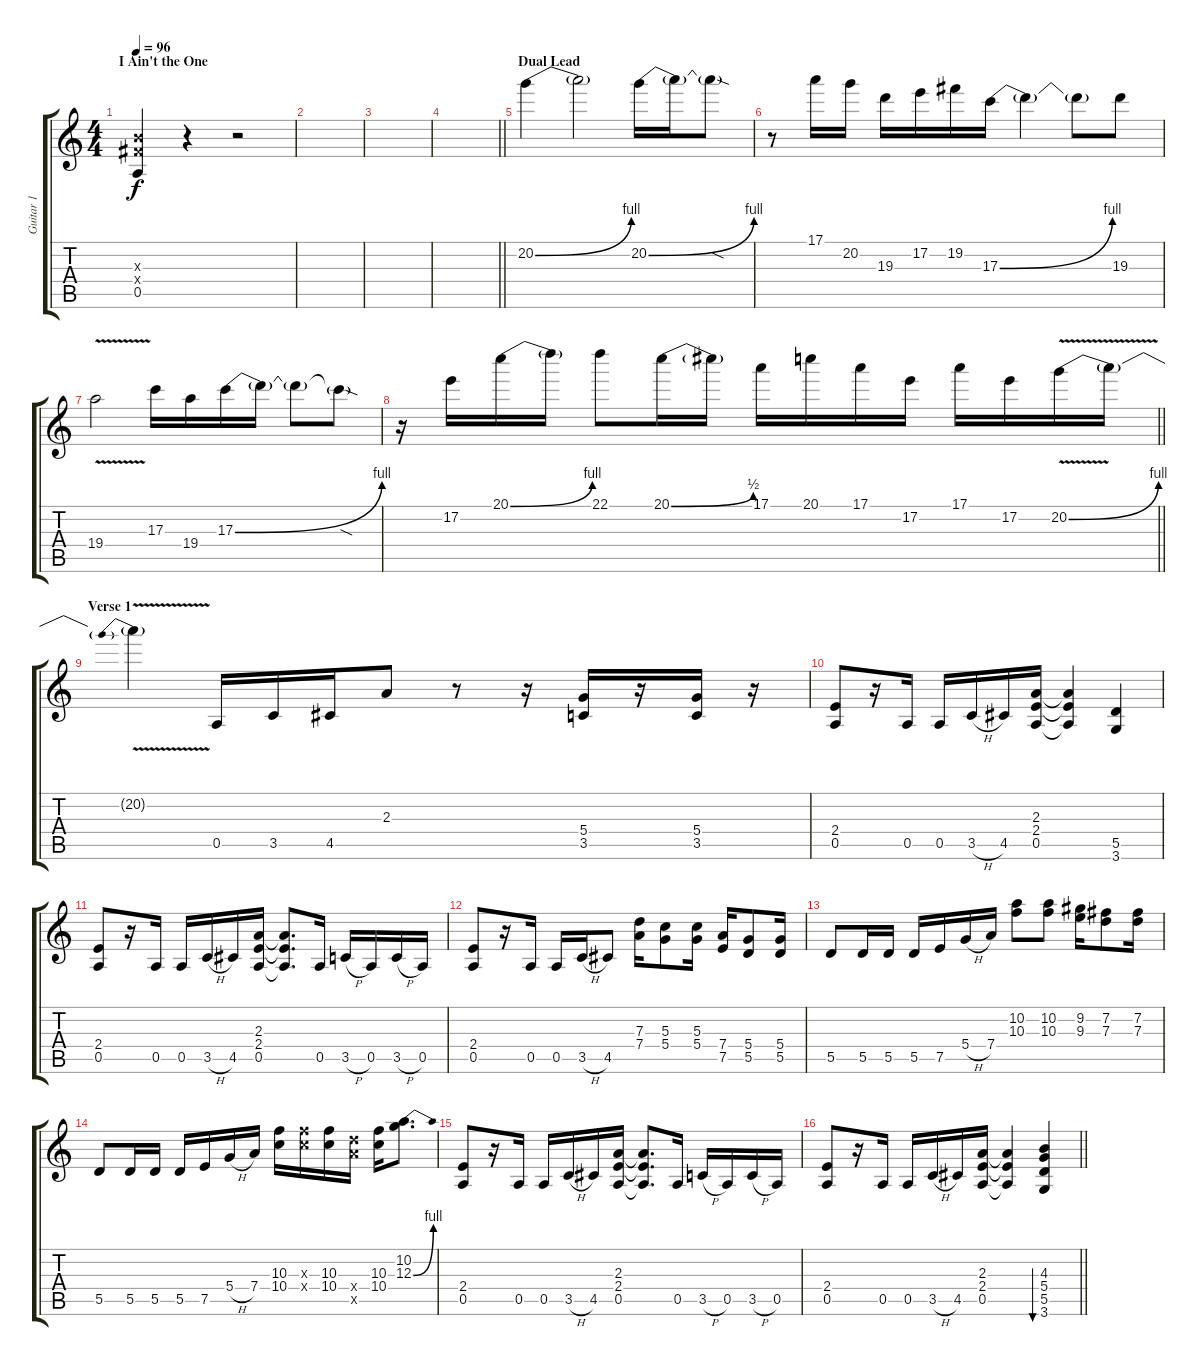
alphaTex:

\track ("Guitar 1" "Guitar 1") {instrument overdrivenguitar}
\staff {score tabs}
\tuning (E4 B3 G3 D3 A2 E2) {hide}
\ts (4 4)
\section ("" "I Ain't the One")
\tempo 96
\clef g2
\ks c
(4.3{x} 4.4{x} 0.5).4{dy f} r.4 r.2 |
|
|
\barLineRight lightlight
|
\section ("" "Dual Lead")
20.2{be (bend 0 0 60 4)}.4 20.2{t}.2 20.2{be (bend 0 0 60 4)}.16 20.2{t}.16 20.2{sod t}.8 |
r.8 17.1.16 20.2.16 19.3.16 17.2.16 19.2.16 17.3{be (bend 0 0 60 4)}.16 17.3{t}.4 17.3{t}.8 19.3.8 |
19.4{v}.2 17.3.16 19.4.16 17.3{be (bend 0 0 60 4)}.16 17.3{t}.16 17.3{t}.8 17.3{sod t}.8 |
\barLineRight lightlight
r.16 17.2.16 20.1{be (bend 0 0 60 4)}.16 20.1{t}.16 22.1.8 20.1{be (bend 0 0 60 2)}.16 20.1{t}.16 17.1.16 20.1.16 17.1.16 17.2.16 17.1.16 17.2.16 20.2{be (bend 0 0 60 4) v}.16 20.2{t}.16 |
\section ("" "Verse 1")
20.2{be (prebend 0 4 60 4) v t}.4{volume 5} 0.5.16 3.5.16 4.5.16 2.3.8 r.8 r.16 (5.4 3.5).16 r.16 (5.4 3.5).16 r.16 |
(2.4 0.5).8 r.16 0.5.16 0.5.16 3.5{h}.16 4.5.16 (2.3 2.4 0.5).16 (2.3{t} 2.4{t} 0.5{t}).4 (5.5 3.6).4 |
(2.4 0.5).8 r.16 0.5.16 0.5.16 3.5{h}.16 4.5.16 (2.3 2.4 0.5).16 (2.3{t} 2.4{t} 0.5{t}).8{d} 0.5.16 3.5{h}.16 0.5.16 3.5{h}.16 0.5.16 |
(2.4 0.5).8 r.16 0.5.16 0.5.16 3.5{h}.16 4.5.8 (7.3 7.4).16 (5.3 5.4).8 (5.3 5.4).16 (7.4 7.5).16 (5.4 5.5).8 (5.4 5.5).16 |
5.5.8{volume 9} 5.5.16 5.5.16 5.5.16 7.5.16 5.4{h}.16 7.4.16 (10.2 10.3).8 (10.2 10.3).8 (9.2 9.3).16 (7.2 7.3).8 (7.2 7.3).16 |
5.5.8 5.5.16 5.5.16 5.5.16 7.5.16 5.4{h}.16 7.4.16 (10.3 10.4).16 (10.3{x} 10.4{x}).16 (10.3 10.4).16 (12.4{x} 12.5{x}).16 (10.3 10.4).16 (10.2 12.3{be (bend 0 0 60 4)}).8{d} |
(2.4 0.5).8{volume 7} r.16 0.5.16 0.5.16 3.5{h}.16 4.5.16 (2.3 2.4 0.5).16 (2.3{t} 2.4{t} 0.5{t}).8{d} 0.5.16 3.5{h}.16 0.5.16 3.5{h}.16 0.5.16 |
\barLineRight lightlight
(2.4 0.5).8 r.16 0.5.16 0.5.16 3.5{h}.16 4.5.16 (2.3 2.4 0.5).16 (2.3{t} 2.4{t} 0.5{t}).4 (4.3 5.4 5.5 3.6).4{bu 120}
